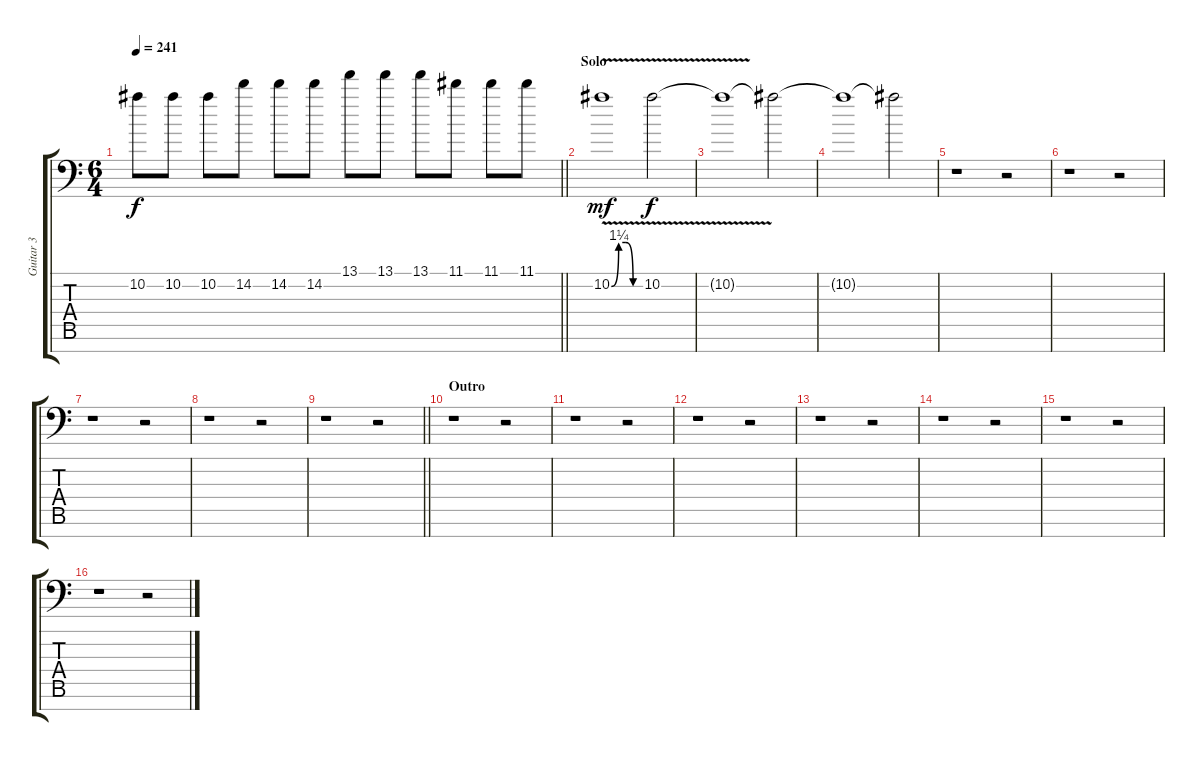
\track ("Guitar 3" "Guitar 3") {instrument distortionguitar}
\staff {score tabs}
\tuning (E4 C4 G3 C3 G2 C2 G1) {hide}
\ts (6 4)
\tempo 241
\clef f4
\barLineRight lightlight
\ks c
10.2.8{dy f} 10.2.8 10.2.8 14.2.8 14.2.8 14.2.8 13.1.8 13.1.8 13.1.8 11.1.8 11.1.8 11.1.8 |
\section ("" "Solo")
10.2{be (custom 0 0 15 5 30 5 45 0 60 0) v}.1{dy mf} 10.2{v}.2{dy f volume 0} |
10.2{t}.1 10.2{t}.2 |
10.2{t}.1 10.2{t}.2 |
r.1 r.2 |
r.1 r.2 |
r.1 r.2 |
r.1 r.2 |
\barLineRight lightlight
r.1 r.2 |
\section ("" "Outro")
r.1 r.2 |
r.1 r.2 |
r.1 r.2 |
r.1 r.2 |
r.1 r.2 |
r.1 r.2 |
r.1 r.2
